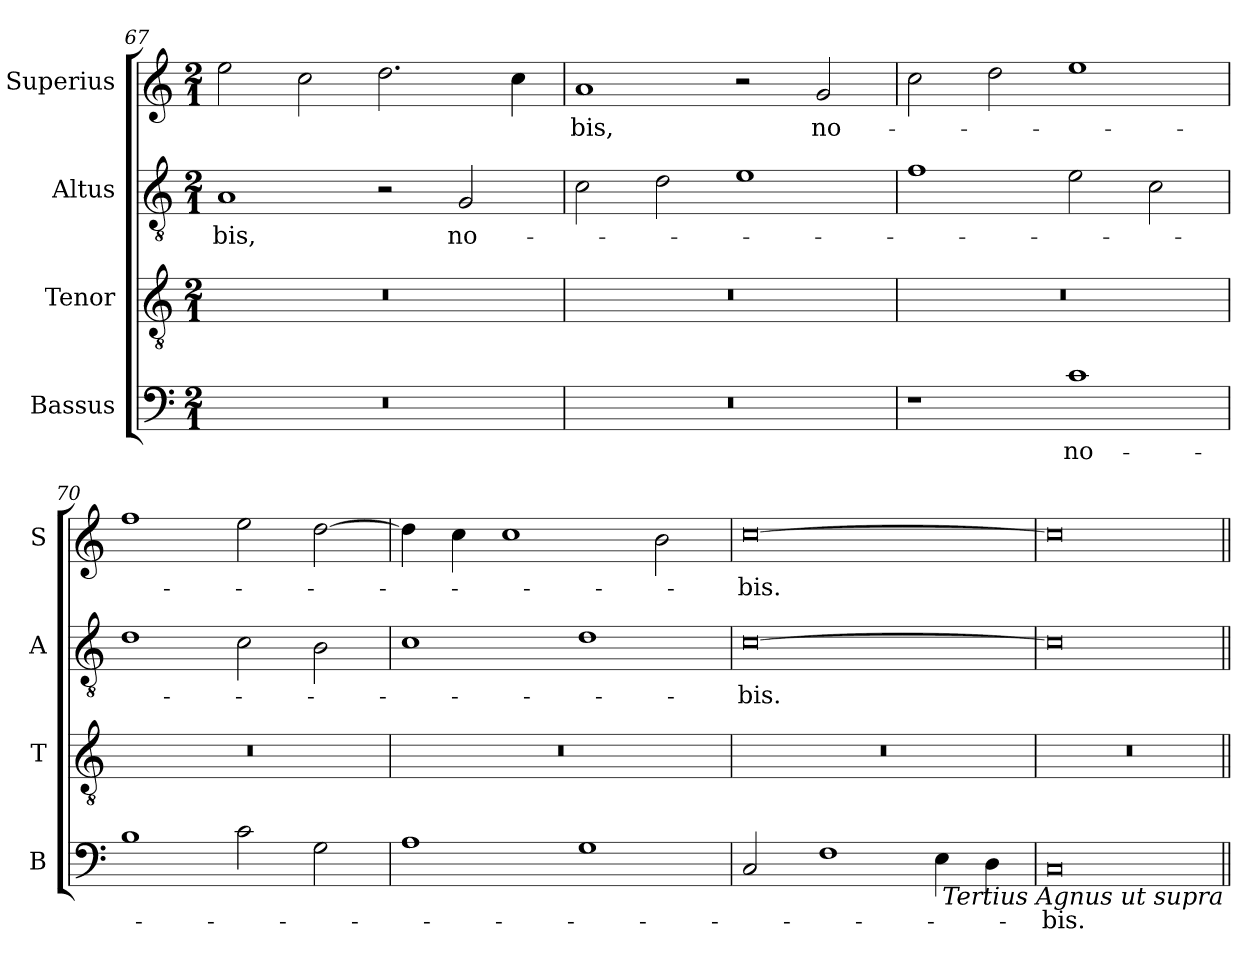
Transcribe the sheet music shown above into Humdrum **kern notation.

**kern	**text	**kern	**kern	**text	**kern	**text
*part4	*part4	*part3	*part2	*part2	*part1	*part1
*staff4	*staff4	*staff3	*staff2	*staff2	*staff1	*staff1
*I"Bassus	*	*I"Tenor	*I"Altus	*	*I"Superius	*
*I'B	*	*I'T	*I'A	*	*I'S	*
*clefF4	*	*clefGv2	*clefGv2	*	*clefG2	*
*k[]	*	*k[]	*k[]	*	*k[]	*
*M2/1	*	*M2/1	*M2/1	*	*M2/1	*
=67	=67	=67	=67	=67	=67	=67
0r	.	0r	1A	-bis,	2ee\	.
.	.	.	.	.	2cc\	.
.	.	.	2r	.	2.dd\	.
.	.	.	2G/	no-	.	.
.	.	.	.	.	4cc\	.
=68	=68	=68	=68	=68	=68	=68
0r	.	0r	2c\	.	1a	-bis,
.	.	.	2d\	.	.	.
.	.	.	1e	.	2r	.
.	.	.	.	.	2g/	no-
=69	=69	=69	=69	=69	=69	=69
1r	.	0r	1f	.	2cc\	.
.	.	.	.	.	2dd\	.
1c	no-	.	2e\	.	1ee	.
.	.	.	2c\	.	.	.
=70	=70	=70	=70	=70	=70	=70
1B	.	0r	1d	.	1ff	.
2c\	.	.	2c\	.	2ee\	.
2G\	.	.	2B\	.	[2dd\	.
=71	=71	=71	=71	=71	=71	=71
1A	.	0r	1c	.	4dd\]	.
.	.	.	.	.	4cc\	.
.	.	.	.	.	1cc	.
1G	.	.	1d	.	.	.
.	.	.	.	.	2b\	.
=72	=72	=72	=72	=72	=72	=72
2C/	.	0r	[0c	-bis.	[0cc	-bis.
1F	.	.	.	.	.	.
4E\	.	.	.	.	.	.
4D\	.	.	.	.	.	.
=73	=73	=73	=73	=73	=73	=73
0C	-bis.	0r	0c]	.	0cc]	.
!LO:TX:b:i:rj:t=Tertius Agnus ut supra	!	!	!	!	!	!
=||	=||	=||	=||	=||	=||	=||
*-	*-	*-	*-	*-	*-	*-
